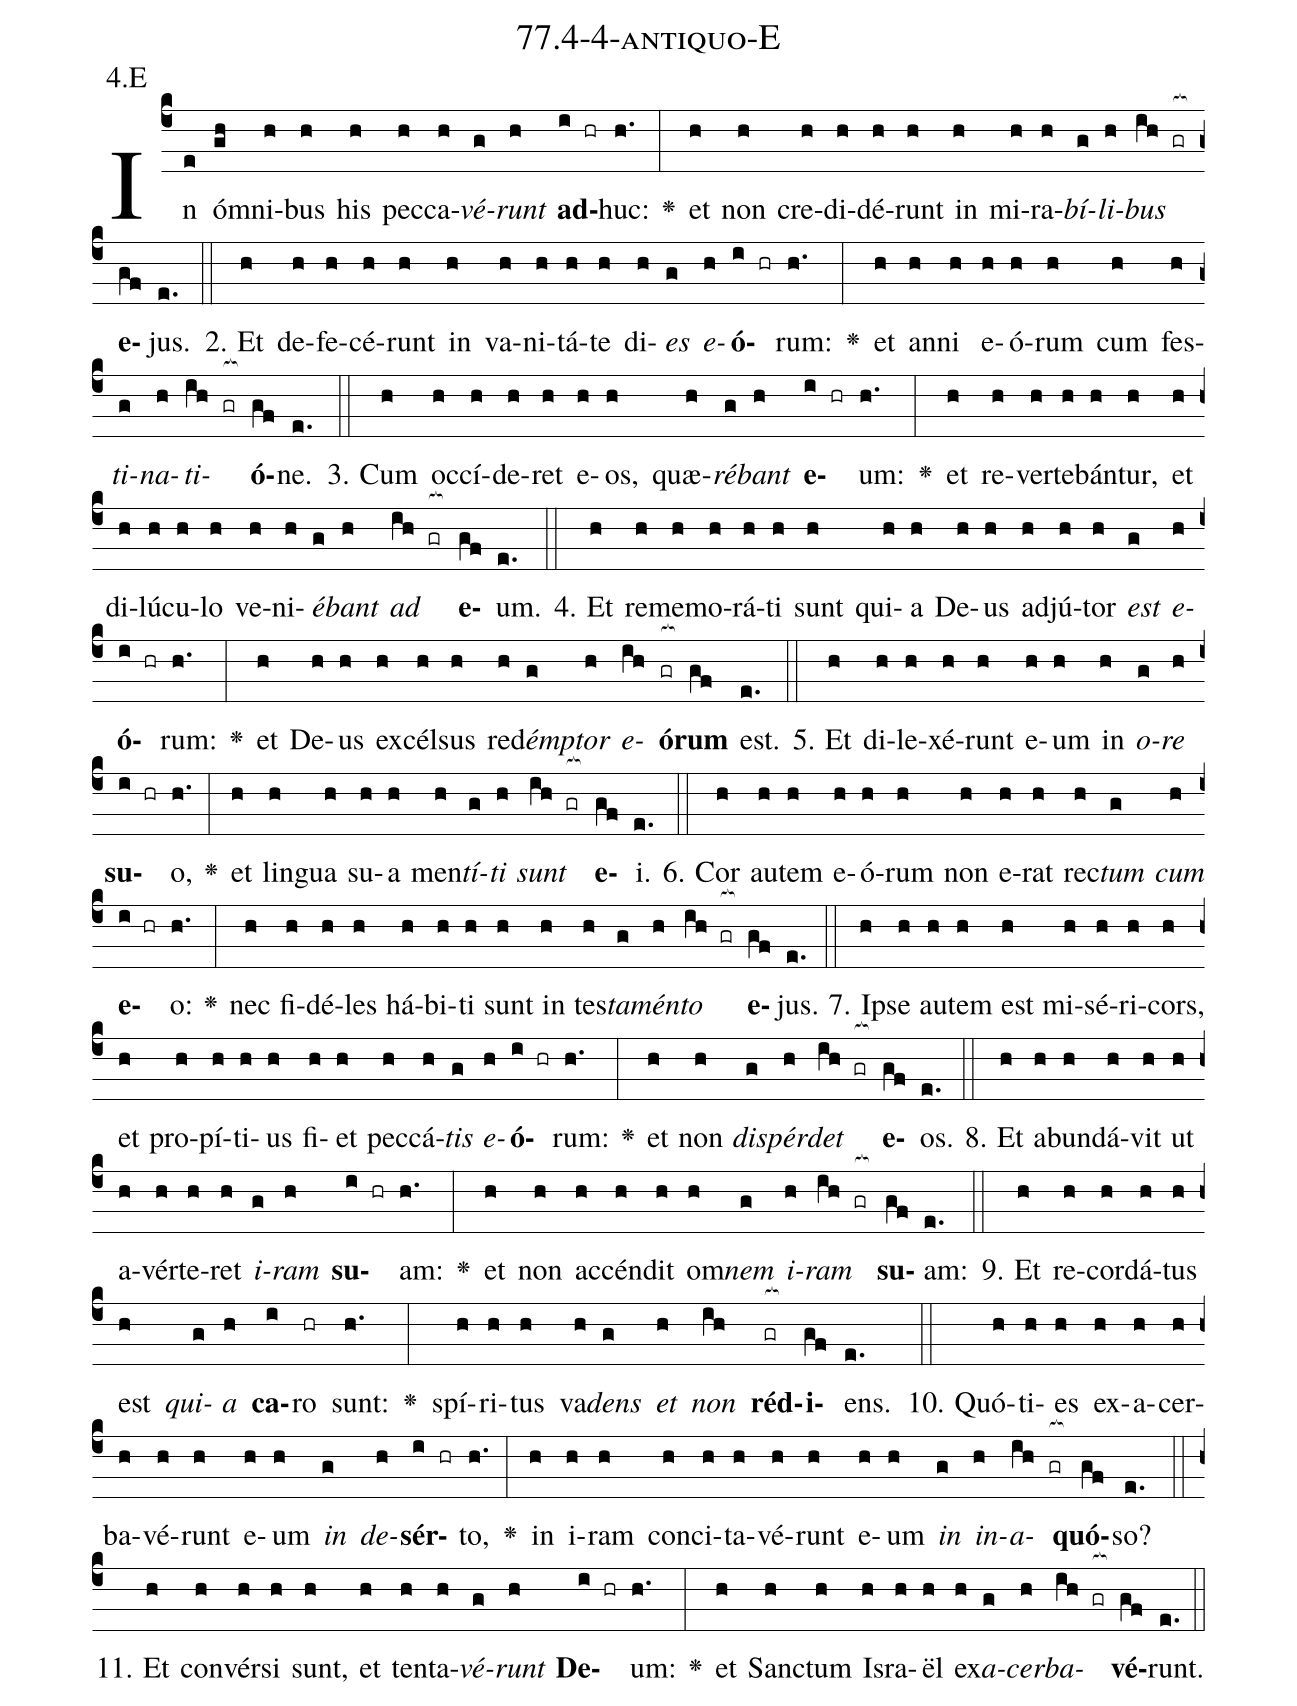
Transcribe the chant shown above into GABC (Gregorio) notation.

name: 77.4-4-antiquo-E;
annotation: 4.E;
%%
(c4)In(e) óm(gh)ni(h)bus(h) his(h) pec(h)ca(h)<i>vé</i>(g)<i>runt</i>(h) <b>ad</b>(i hr)huc:(h.) <v>\greheightstar</v>(:) et(h) non(h) cre(h)di(h)dé(h)runt(h) in(h) mi(h)ra(h)<i>bí</i>(g)<i>li</i>(h)<i>bus</i>(ih gr[ocb:1{]) <b>e</b>(gf[ocb:0}])jus.(e.) (::)
2. Et(h) de(h)fe(h)cé(h)runt(h) in(h) va(h)ni(h)tá(h)te(h) di(h)<i>es</i>(g) <i>e</i>(h)<b>ó</b>(i hr)rum:(h.) <v>\greheightstar</v>(:) et(h) an(h)ni(h) e(h)ó(h)rum(h) cum(h) fes(h)<i>ti</i>(g)<i>na</i>(h)<i>ti</i>(ih gr[ocb:1{])<b>ó</b>(gf[ocb:0}])ne.(e.) (::)
3. Cum(h) oc(h)cí(h)de(h)ret(h) e(h)os,(h) quæ(h)<i>ré</i>(g)<i>bant</i>(h) <b>e</b>(i hr)um:(h.) <v>\greheightstar</v>(:) et(h) re(h)ver(h)te(h)bán(h)tur,(h) et(h) di(h)lú(h)cu(h)lo(h) ve(h)ni(h)<i>é</i>(g)<i>bant</i>(h) <i>ad</i>(ih gr[ocb:1{]) <b>e</b>(gf[ocb:0}])um.(e.) (::)
4. Et(h) re(h)me(h)mo(h)rá(h)ti(h) sunt(h) qui(h)a(h) De(h)us(h) ad(h)jú(h)tor(h) <i>est</i>(g) <i>e</i>(h)<b>ó</b>(i hr)rum:(h.) <v>\greheightstar</v>(:) et(h) De(h)us(h) ex(h)cél(h)sus(h) red(h)<i>émp</i>(g)<i>tor</i>(h) <i>e</i>(ih)<b>ó</b>(gr[ocb:1{])<b>rum</b>(gf[ocb:0}]) est.(e.) (::)
5. Et(h) di(h)le(h)xé(h)runt(h) e(h)um(h) in(h) <i>o</i>(g)<i>re</i>(h) <b>su</b>(i hr)o,(h.) <v>\greheightstar</v>(:) et(h) lin(h)gua(h) su(h)a(h) men(h)<i>tí</i>(g)<i>ti</i>(h) <i>sunt</i>(ih gr[ocb:1{]) <b>e</b>(gf[ocb:0}])i.(e.) (::)
6. Cor(h) au(h)tem(h) e(h)ó(h)rum(h) non(h) e(h)rat(h) rec(h)<i>tum</i>(g) <i>cum</i>(h) <b>e</b>(i hr)o:(h.) <v>\greheightstar</v>(:) nec(h) fi(h)dé(h)les(h) há(h)bi(h)ti(h) sunt(h) in(h) tes(h)<i>ta</i>(g)<i>mén</i>(h)<i>to</i>(ih gr[ocb:1{]) <b>e</b>(gf[ocb:0}])jus.(e.) (::)
7. Ip(h)se(h) au(h)tem(h) est(h) mi(h)sé(h)ri(h)cors,(h) et(h) pro(h)pí(h)ti(h)us(h) fi(h)et(h) pec(h)cá(h)<i>tis</i>(g) <i>e</i>(h)<b>ó</b>(i hr)rum:(h.) <v>\greheightstar</v>(:) et(h) non(h) <i>dis</i>(g)<i>pér</i>(h)<i>det</i>(ih gr[ocb:1{]) <b>e</b>(gf[ocb:0}])os.(e.) (::)
8. Et(h) ab(h)un(h)dá(h)vit(h) ut(h) a(h)vér(h)te(h)ret(h) <i>i</i>(g)<i>ram</i>(h) <b>su</b>(i hr)am:(h.) <v>\greheightstar</v>(:) et(h) non(h) ac(h)cén(h)dit(h) om(h)<i>nem</i>(g) <i>i</i>(h)<i>ram</i>(ih gr[ocb:1{]) <b>su</b>(gf[ocb:0}])am:(e.) (::)
9. Et(h) re(h)cor(h)dá(h)tus(h) est(h) <i>qui</i>(g)<i>a</i>(h) <b>ca</b>(i)ro(hr) sunt:(h.) <v>\greheightstar</v>(:) spí(h)ri(h)tus(h) va(h)<i>dens</i>(g) <i>et</i>(h) <i>non</i>(ih) <b>réd</b>(gr[ocb:1{])<b>i</b>(gf[ocb:0}])ens.(e.) (::)
10. Quó(h)ti(h)es(h) ex(h)a(h)cer(h)ba(h)vé(h)runt(h) e(h)um(h) <i>in</i>(g) <i>de</i>(h)<b>sér</b>(i hr)to,(h.) <v>\greheightstar</v>(:) in(h) i(h)ram(h) con(h)ci(h)ta(h)vé(h)runt(h) e(h)um(h) <i>in</i>(g) <i>in</i>(h)<i>a</i>(ih gr[ocb:1{])<b>quó</b>(gf[ocb:0}])so?(e.) (::)
11. Et(h) con(h)vér(h)si(h) sunt,(h) et(h) ten(h)ta(h)<i>vé</i>(g)<i>runt</i>(h) <b>De</b>(i hr)um:(h.) <v>\greheightstar</v>(:) et(h) Sanc(h)tum(h) Is(h)ra(h)ël(h) ex(h)<i>a</i>(g)<i>cer</i>(h)<i>ba</i>(ih gr[ocb:1{])<b>vé</b>(gf[ocb:0}])runt.(e.) (::)
